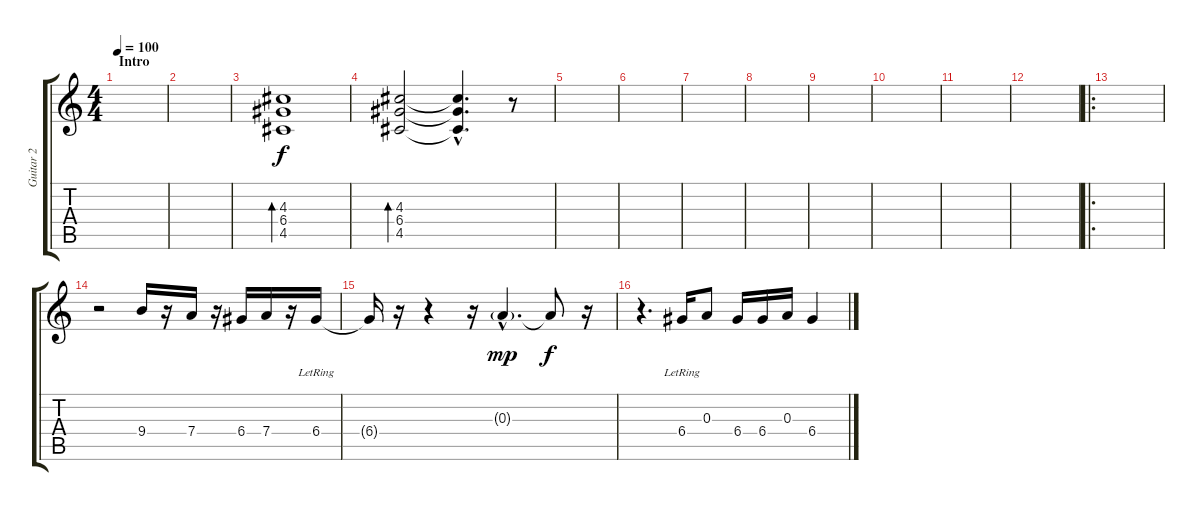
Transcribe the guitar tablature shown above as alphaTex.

\track ("Guitar 2" "Guitar 2") {instrument overdrivenguitar}
\staff {score tabs}
\tuning (E4 A3 A3 D3 A2 D2) {hide}
\ts (4 4)
\section ("" "Intro")
\tempo 100
\clef g2
\ks c
|
|
(4.3 6.4 4.5).1{bd 480} |
(4.3 6.4 4.5).2{bd 480} (4.3{hac t} 6.4{hac t} 4.5{hac t}).4{d dy f} r.8 |
|
|
|
|
|
|
|
|
\ro
|
r.2 9.4.16 r.16 7.4.16 r.16 6.4.16 7.4.16 r.16 6.4{lr}.16 |
6.4{t}.16 r.16 r.4 r.16 0.3{g hac}.4{d dy mp instrument electricguitarclean} 0.3{t}.8{dy f} r.16 |
r.4{d instrument electricguitarclean} 6.4{lr}.16 0.3.8 6.4.16 6.4.16 0.3.16 6.4.4
